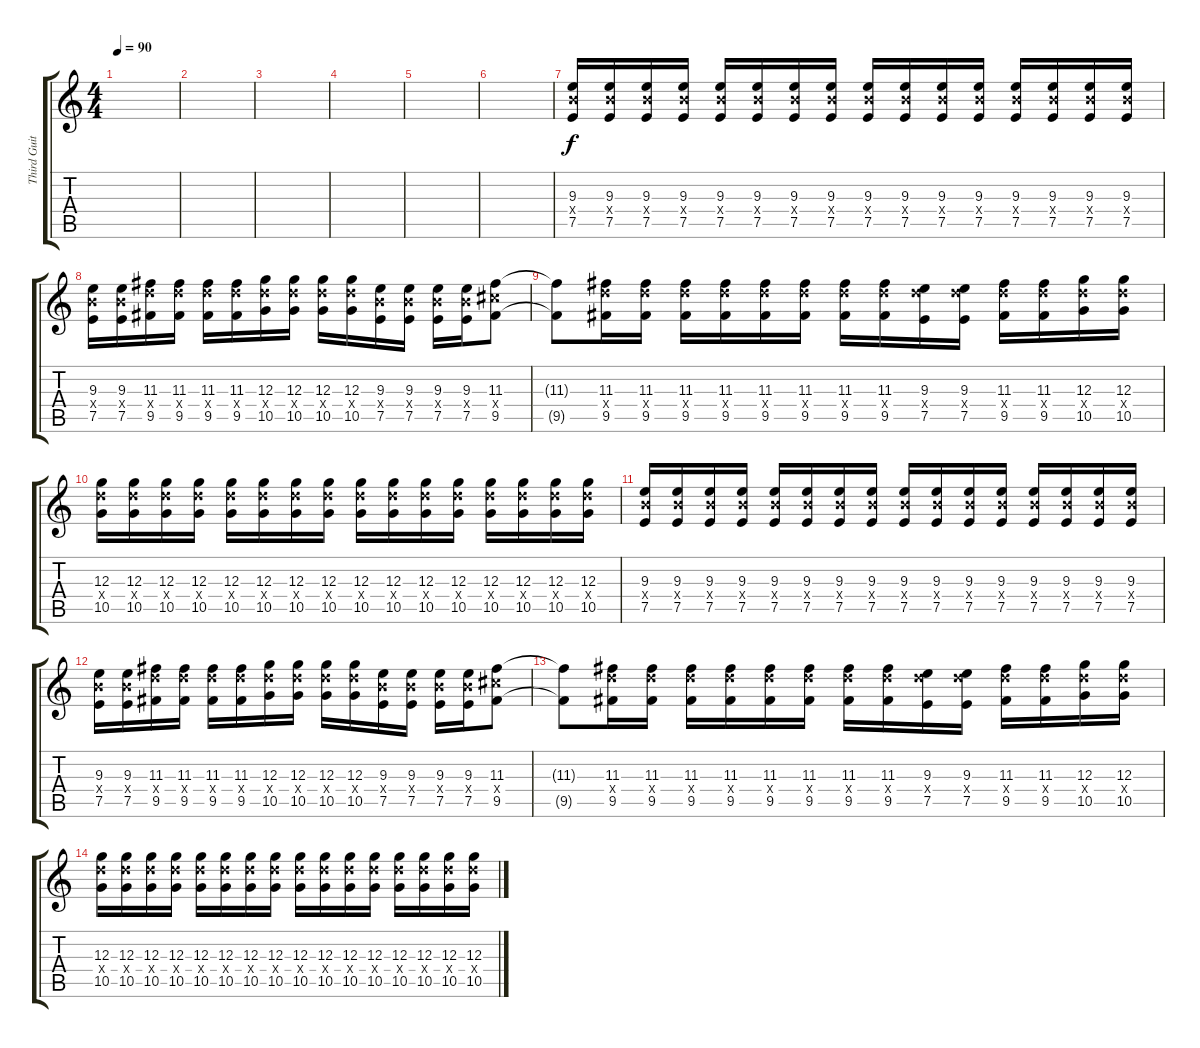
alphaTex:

\track ("Third Guitar" "Third Guit") {instrument electricguitarclean}
\staff {score tabs}
\tuning (E4 B3 G3 D3 A2 E2) {hide}
\ts (4 4)
\tempo 90
\clef g2
\ks c
|
|
|
|
|
|
(9.3 9.4{x} 7.5).16{instrument overdrivenguitar} (9.3 9.4{x} 7.5).16 (9.3 9.4{x} 7.5).16 (9.3 9.4{x} 7.5).16 (9.3 9.4{x} 7.5).16 (9.3 9.4{x} 7.5).16 (9.3 9.4{x} 7.5).16 (9.3 9.4{x} 7.5).16 (9.3 9.4{x} 7.5).16 (9.3 9.4{x} 7.5).16 (9.3 9.4{x} 7.5).16 (9.3 9.4{x} 7.5).16 (9.3 9.4{x} 7.5).16 (9.3 9.4{x} 7.5).16 (9.3 9.4{x} 7.5).16 (9.3 9.4{x} 7.5).16 |
(9.3 9.4{x} 7.5).16 (9.3 9.4{x} 7.5).16 (11.3 12.4{x} 9.5).16 (11.3 12.4{x} 9.5).16 (11.3 12.4{x} 9.5).16 (11.3 12.4{x} 9.5).16 (12.3 12.4{x} 10.5).16 (12.3 12.4{x} 10.5).16 (12.3 12.4{x} 10.5).16 (12.3 12.4{x} 10.5).16 (9.3 9.4{x} 7.5).16 (9.3 9.4{x} 7.5).16 (9.3 9.4{x} 7.5).16 (9.3 9.4{x} 7.5).16 (11.3 11.4{x} 9.5).8 |
(11.3{t} 9.5{t}).8 (11.3 12.4{x} 9.5).16 (11.3 12.4{x} 9.5).16 (11.3 12.4{x} 9.5).16 (11.3 12.4{x} 9.5).16 (11.3 12.4{x} 9.5).16 (11.3 12.4{x} 9.5).16 (11.3 12.4{x} 9.5).16 (11.3 12.4{x} 9.5).16 (9.3 12.4{x} 7.5).16 (9.3 12.4{x} 7.5).16 (11.3 12.4{x} 9.5).16 (11.3 12.4{x} 9.5).16 (12.3 12.4{x} 10.5).16 (12.3 12.4{x} 10.5).16 |
(12.3 12.4{x} 10.5).16 (12.3 12.4{x} 10.5).16 (12.3 12.4{x} 10.5).16 (12.3 12.4{x} 10.5).16 (12.3 12.4{x} 10.5).16 (12.3 12.4{x} 10.5).16 (12.3 12.4{x} 10.5).16 (12.3 12.4{x} 10.5).16 (12.3 12.4{x} 10.5).16 (12.3 12.4{x} 10.5).16 (12.3 12.4{x} 10.5).16 (12.3 12.4{x} 10.5).16 (12.3 12.4{x} 10.5).16 (12.3 12.4{x} 10.5).16 (12.3 12.4{x} 10.5).16 (12.3 12.4{x} 10.5).16 |
(9.3 9.4{x} 7.5).16{instrument overdrivenguitar} (9.3 9.4{x} 7.5).16 (9.3 9.4{x} 7.5).16 (9.3 9.4{x} 7.5).16 (9.3 9.4{x} 7.5).16 (9.3 9.4{x} 7.5).16 (9.3 9.4{x} 7.5).16 (9.3 9.4{x} 7.5).16 (9.3 9.4{x} 7.5).16 (9.3 9.4{x} 7.5).16 (9.3 9.4{x} 7.5).16 (9.3 9.4{x} 7.5).16 (9.3 9.4{x} 7.5).16 (9.3 9.4{x} 7.5).16 (9.3 9.4{x} 7.5).16 (9.3 9.4{x} 7.5).16 |
(9.3 9.4{x} 7.5).16 (9.3 9.4{x} 7.5).16 (11.3 12.4{x} 9.5).16 (11.3 12.4{x} 9.5).16 (11.3 12.4{x} 9.5).16 (11.3 12.4{x} 9.5).16 (12.3 12.4{x} 10.5).16 (12.3 12.4{x} 10.5).16 (12.3 12.4{x} 10.5).16 (12.3 12.4{x} 10.5).16 (9.3 9.4{x} 7.5).16 (9.3 9.4{x} 7.5).16 (9.3 9.4{x} 7.5).16 (9.3 9.4{x} 7.5).16 (11.3 11.4{x} 9.5).8 |
(11.3{t} 9.5{t}).8 (11.3 12.4{x} 9.5).16 (11.3 12.4{x} 9.5).16 (11.3 12.4{x} 9.5).16 (11.3 12.4{x} 9.5).16 (11.3 12.4{x} 9.5).16 (11.3 12.4{x} 9.5).16 (11.3 12.4{x} 9.5).16 (11.3 12.4{x} 9.5).16 (9.3 12.4{x} 7.5).16 (9.3 12.4{x} 7.5).16 (11.3 12.4{x} 9.5).16 (11.3 12.4{x} 9.5).16 (12.3 12.4{x} 10.5).16 (12.3 12.4{x} 10.5).16 |
(12.3 12.4{x} 10.5).16 (12.3 12.4{x} 10.5).16 (12.3 12.4{x} 10.5).16 (12.3 12.4{x} 10.5).16 (12.3 12.4{x} 10.5).16 (12.3 12.4{x} 10.5).16 (12.3 12.4{x} 10.5).16 (12.3 12.4{x} 10.5).16 (12.3 12.4{x} 10.5).16 (12.3 12.4{x} 10.5).16 (12.3 12.4{x} 10.5).16 (12.3 12.4{x} 10.5).16 (12.3 12.4{x} 10.5).16 (12.3 12.4{x} 10.5).16 (12.3 12.4{x} 10.5).16 (12.3 12.4{x} 10.5).16
